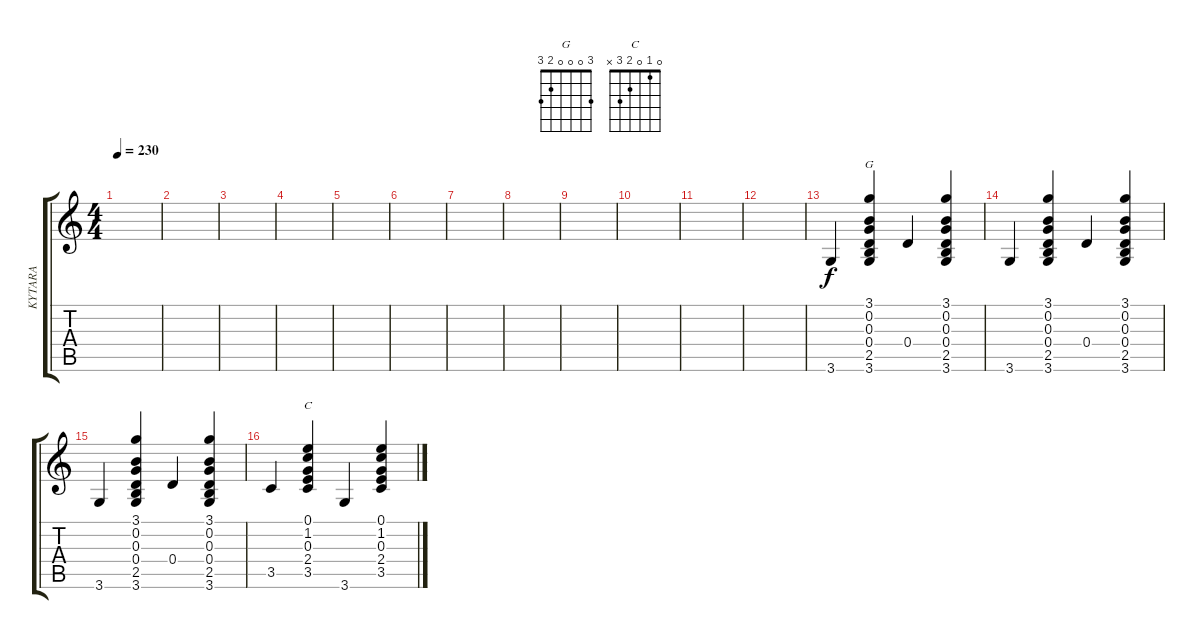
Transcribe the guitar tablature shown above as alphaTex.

\track ("KYTARA" "KYTARA") {instrument acousticguitarnylon}
\staff {score tabs}
\tuning (E4 B3 G3 D3 A2 E2) {hide}
\chord ("G" 3 0 0 0 2 3)
\chord ("C" 0 1 0 2 3 x)
\ts (4 4)
\tempo 230
\clef g2
\ks c
|
|
|
|
|
|
|
|
|
|
|
|
3.6.4 (3.1 0.2 0.3 0.4 2.5 3.6).4{ch "G"} 0.4.4 (3.1 0.2 0.3 0.4 2.5 3.6).4 |
3.6.4 (3.1 0.2 0.3 0.4 2.5 3.6).4 0.4.4 (3.1 0.2 0.3 0.4 2.5 3.6).4 |
3.6.4 (3.1 0.2 0.3 0.4 2.5 3.6).4 0.4.4 (3.1 0.2 0.3 0.4 2.5 3.6).4 |
3.5.4 (0.1 1.2 0.3 2.4 3.5).4{ch "C"} 3.6.4 (0.1 1.2 0.3 2.4 3.5).4
